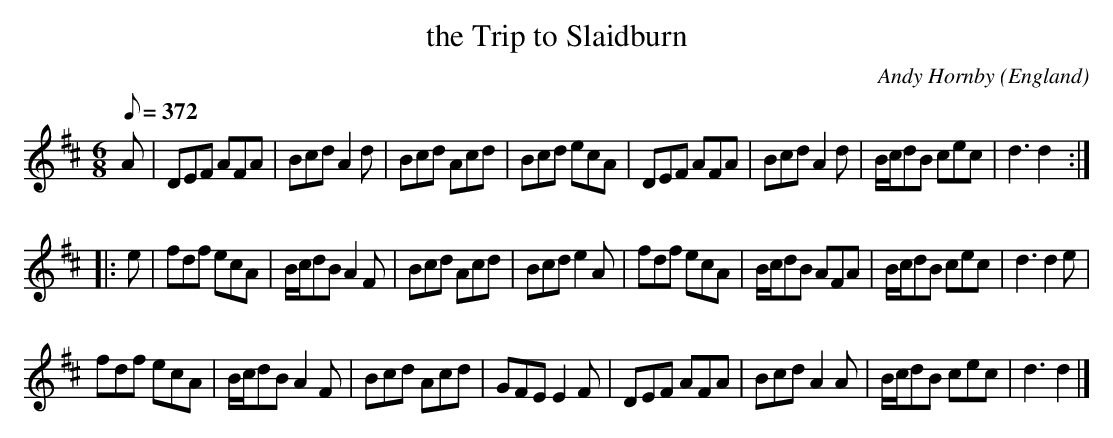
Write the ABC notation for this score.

X:1
T:the Trip to Slaidburn
C:Andy Hornby
M:6/8
O:England
Q:1/8=372
K:D major
A|\
DEF AFA|Bcd A2d|Bcd Acd|Bcd ecA|\
DEF AFA|Bcd A2d|B/c/dB cec|d3 d2::
e|\
fdf ecA|B/c/dB A2F|Bcd Acd|Bcd e2A|\
fdf ecA|B/c/dB AFA|B/c/dB cec|d3 d2e|
fdf ecA|B/c/dB A2F|Bcd Acd|GFE E2F|\
DEF AFA|Bcd A2A|B/c/dB cec|d3 d2|]
